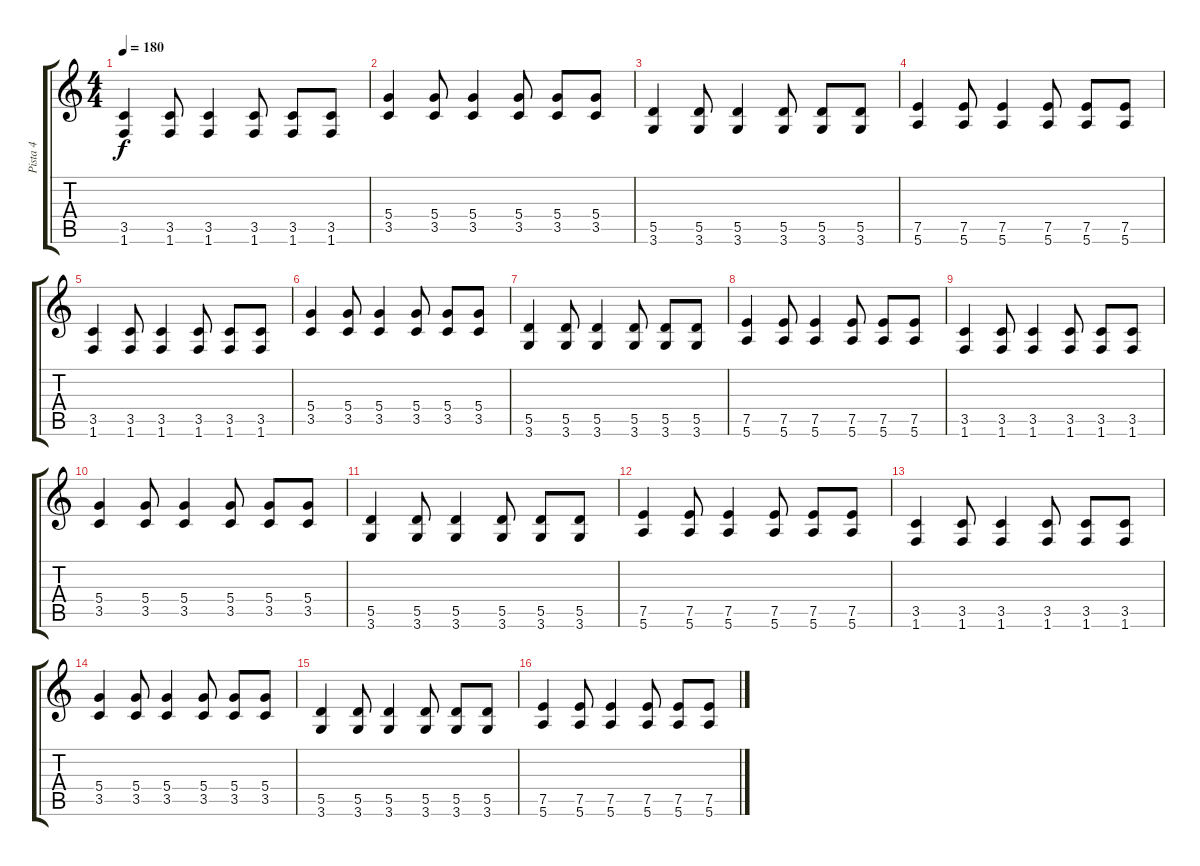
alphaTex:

\track ("Pista 4" "Pista 4") {instrument electricguitarjazz}
\staff {score tabs}
\tuning (E4 B3 G3 D3 A2 E2) {hide}
\ts (4 4)
\tempo 180
\clef g2
\ks c
(3.5 1.6).4{dy f} (3.5 1.6).8 (3.5 1.6).4 (3.5 1.6).8 (3.5 1.6).8 (3.5 1.6).8 |
(5.4 3.5).4 (5.4 3.5).8 (5.4 3.5).4 (5.4 3.5).8 (5.4 3.5).8 (5.4 3.5).8 |
(5.5 3.6).4 (5.5 3.6).8 (5.5 3.6).4 (5.5 3.6).8 (5.5 3.6).8 (5.5 3.6).8 |
(7.5 5.6).4 (7.5 5.6).8 (7.5 5.6).4 (7.5 5.6).8 (7.5 5.6).8 (7.5 5.6).8 |
(3.5 1.6).4 (3.5 1.6).8 (3.5 1.6).4 (3.5 1.6).8 (3.5 1.6).8 (3.5 1.6).8 |
(5.4 3.5).4 (5.4 3.5).8 (5.4 3.5).4 (5.4 3.5).8 (5.4 3.5).8 (5.4 3.5).8 |
(5.5 3.6).4 (5.5 3.6).8 (5.5 3.6).4 (5.5 3.6).8 (5.5 3.6).8 (5.5 3.6).8 |
(7.5 5.6).4 (7.5 5.6).8 (7.5 5.6).4 (7.5 5.6).8 (7.5 5.6).8 (7.5 5.6).8 |
(3.5 1.6).4 (3.5 1.6).8 (3.5 1.6).4 (3.5 1.6).8 (3.5 1.6).8 (3.5 1.6).8 |
(5.4 3.5).4 (5.4 3.5).8 (5.4 3.5).4 (5.4 3.5).8 (5.4 3.5).8 (5.4 3.5).8 |
(5.5 3.6).4 (5.5 3.6).8 (5.5 3.6).4 (5.5 3.6).8 (5.5 3.6).8 (5.5 3.6).8 |
(7.5 5.6).4 (7.5 5.6).8 (7.5 5.6).4 (7.5 5.6).8 (7.5 5.6).8 (7.5 5.6).8 |
(3.5 1.6).4 (3.5 1.6).8 (3.5 1.6).4 (3.5 1.6).8 (3.5 1.6).8 (3.5 1.6).8 |
(5.4 3.5).4 (5.4 3.5).8 (5.4 3.5).4 (5.4 3.5).8 (5.4 3.5).8 (5.4 3.5).8 |
(5.5 3.6).4 (5.5 3.6).8 (5.5 3.6).4 (5.5 3.6).8 (5.5 3.6).8 (5.5 3.6).8 |
(7.5 5.6).4 (7.5 5.6).8 (7.5 5.6).4 (7.5 5.6).8 (7.5 5.6).8 (7.5 5.6).8
